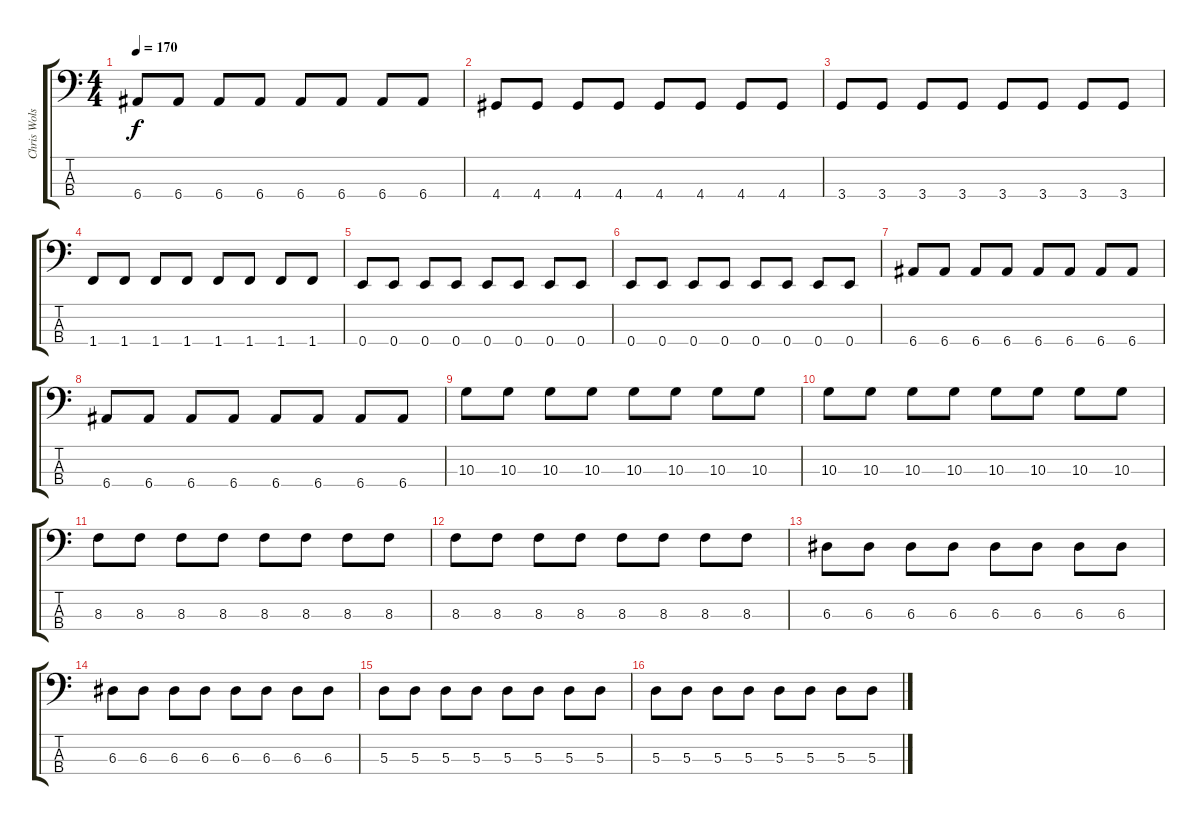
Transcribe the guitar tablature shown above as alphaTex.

\track ("Chris Wolstenholme" "Chris Wols") {instrument electricbassfinger}
\staff {score tabs}
\tuning (G2 D2 A1 E1) {hide}
\ts (4 4)
\tempo 170
\clef f4
\ks c
6.4.8{dy f} 6.4.8 6.4.8 6.4.8 6.4.8 6.4.8 6.4.8 6.4.8 |
4.4.8 4.4.8 4.4.8 4.4.8 4.4.8 4.4.8 4.4.8 4.4.8 |
3.4.8 3.4.8 3.4.8 3.4.8 3.4.8 3.4.8 3.4.8 3.4.8 |
1.4.8 1.4.8 1.4.8 1.4.8 1.4.8 1.4.8 1.4.8 1.4.8 |
0.4.8 0.4.8 0.4.8 0.4.8 0.4.8 0.4.8 0.4.8 0.4.8 |
0.4.8 0.4.8 0.4.8 0.4.8 0.4.8 0.4.8 0.4.8 0.4.8 |
6.4.8 6.4.8 6.4.8 6.4.8 6.4.8 6.4.8 6.4.8 6.4.8 |
6.4.8 6.4.8 6.4.8 6.4.8 6.4.8 6.4.8 6.4.8 6.4.8 |
10.3.8 10.3.8 10.3.8 10.3.8 10.3.8 10.3.8 10.3.8 10.3.8 |
10.3.8 10.3.8 10.3.8 10.3.8 10.3.8 10.3.8 10.3.8 10.3.8 |
8.3.8 8.3.8 8.3.8 8.3.8 8.3.8 8.3.8 8.3.8 8.3.8 |
8.3.8 8.3.8 8.3.8 8.3.8 8.3.8 8.3.8 8.3.8 8.3.8 |
6.3.8 6.3.8 6.3.8 6.3.8 6.3.8 6.3.8 6.3.8 6.3.8 |
6.3.8 6.3.8 6.3.8 6.3.8 6.3.8 6.3.8 6.3.8 6.3.8 |
5.3.8 5.3.8 5.3.8 5.3.8 5.3.8 5.3.8 5.3.8 5.3.8 |
5.3.8 5.3.8 5.3.8 5.3.8 5.3.8 5.3.8 5.3.8 5.3.8
